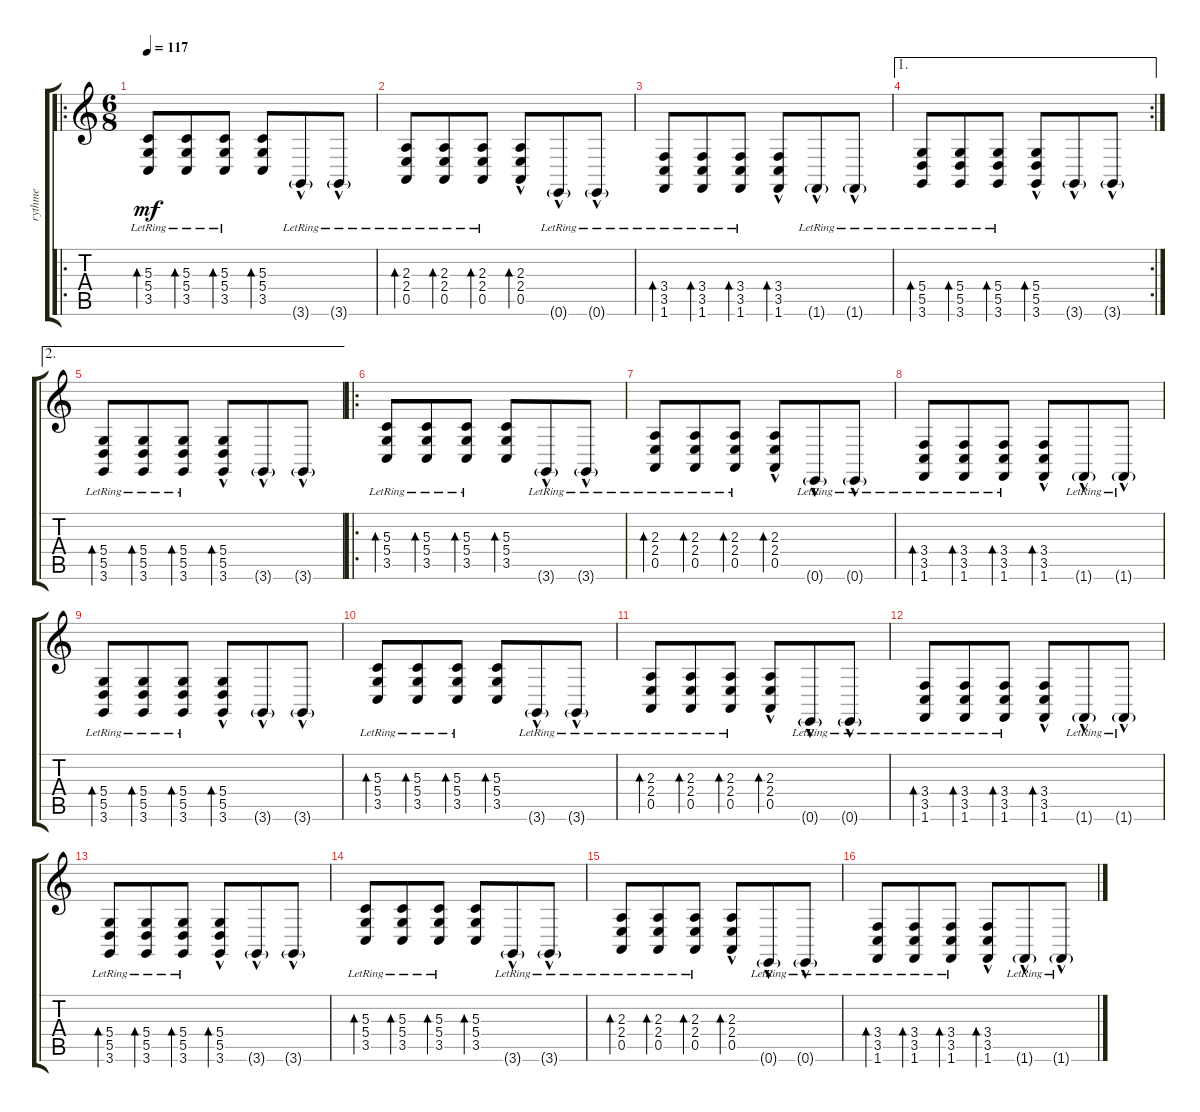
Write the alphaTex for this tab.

\track ("rythme" "rythme") {instrument fx4atmosphere}
\staff {score tabs}
\tuning (E4 B3 G3 D3 A2 E2) {hide}
\ro
\ts (6 8)
\tempo 117
\clef g2
\ks c
(5.3{lr} 5.4{lr} 3.5{lr}).8{bd 60 dy mf volume 13 instrument fx4atmosphere} (5.3{lr} 5.4{lr} 3.5{lr}).8{bd 60} (5.3{lr} 5.4{lr} 3.5{lr}).8{bd 60} (5.3 5.4 3.5).8{bd 60} 3.6{g hac lr}.8 3.6{g hac lr}.8 |
(2.3{lr} 2.4{lr} 0.5{lr}).8{bd 60} (2.3{lr} 2.4{lr} 0.5{lr}).8{bd 60} (2.3{lr} 2.4{lr} 0.5{lr}).8{bd 60} (2.3 2.4 0.5{hac}).8{bd 60} 0.6{g hac lr}.8 0.6{g hac lr}.8 |
(3.4{lr} 3.5{lr} 1.6{lr}).8{bd 60} (3.4{lr} 3.5{lr} 1.6{lr}).8{bd 60} (3.4{lr} 3.5{lr} 1.6{lr}).8{bd 60} (3.4 3.5{hac} 1.6).8{bd 60} 1.6{g hac lr}.8 1.6{g hac lr}.8 |
\ae 1
\rc 2
(5.4{lr} 5.5{lr} 3.6{lr}).8{bd 60} (5.4{lr} 5.5{lr} 3.6{lr}).8{bd 60} (5.4{lr} 5.5{lr} 3.6{lr}).8{bd 60} (5.4 5.5{hac} 3.6).8{bd 60} 3.6{g hac}.8 3.6{g hac}.8 |
\ae 2
(5.4{lr} 5.5{lr} 3.6{lr}).8{bd 60} (5.4{lr} 5.5{lr} 3.6{lr}).8{bd 60} (5.4{lr} 5.5{lr} 3.6{lr}).8{bd 60} (5.4 5.5{hac} 3.6).8{bd 60} 3.6{g hac}.8 3.6{g hac}.8 |
\ro
(5.3{lr} 5.4{lr} 3.5{lr}).8{bd 60} (5.3{lr} 5.4{lr} 3.5{lr}).8{bd 60} (5.3{lr} 5.4{lr} 3.5{lr}).8{bd 60} (5.3 5.4 3.5).8{bd 60} 3.6{g hac lr}.8 3.6{g hac lr}.8 |
(2.3{lr} 2.4{lr} 0.5{lr}).8{bd 60} (2.3{lr} 2.4{lr} 0.5{lr}).8{bd 60} (2.3{lr} 2.4{lr} 0.5{lr}).8{bd 60} (2.3 2.4 0.5{hac}).8{bd 60} 0.6{g hac lr}.8 0.6{g hac lr}.8 |
(3.4{lr} 3.5{lr} 1.6{lr}).8{bd 60} (3.4{lr} 3.5{lr} 1.6{lr}).8{bd 60} (3.4{lr} 3.5{lr} 1.6{lr}).8{bd 60} (3.4 3.5{hac} 1.6).8{bd 60} 1.6{g hac lr}.8 1.6{g hac lr}.8 |
(5.4{lr} 5.5{lr} 3.6{lr}).8{bd 60} (5.4{lr} 5.5{lr} 3.6{lr}).8{bd 60} (5.4{lr} 5.5{lr} 3.6{lr}).8{bd 60} (5.4 5.5{hac} 3.6).8{bd 60} 3.6{g hac}.8 3.6{g hac}.8 |
(5.3{lr} 5.4{lr} 3.5{lr}).8{bd 60} (5.3{lr} 5.4{lr} 3.5{lr}).8{bd 60} (5.3{lr} 5.4{lr} 3.5{lr}).8{bd 60} (5.3 5.4 3.5).8{bd 60} 3.6{g hac lr}.8 3.6{g hac lr}.8 |
(2.3{lr} 2.4{lr} 0.5{lr}).8{bd 60} (2.3{lr} 2.4{lr} 0.5{lr}).8{bd 60} (2.3{lr} 2.4{lr} 0.5{lr}).8{bd 60} (2.3 2.4 0.5{hac}).8{bd 60} 0.6{g hac lr}.8 0.6{g hac lr}.8 |
(3.4{lr} 3.5{lr} 1.6{lr}).8{bd 60} (3.4{lr} 3.5{lr} 1.6{lr}).8{bd 60} (3.4{lr} 3.5{lr} 1.6{lr}).8{bd 60} (3.4 3.5{hac} 1.6).8{bd 60} 1.6{g hac lr}.8 1.6{g hac lr}.8 |
(5.4{lr} 5.5{lr} 3.6{lr}).8{bd 60} (5.4{lr} 5.5{lr} 3.6{lr}).8{bd 60} (5.4{lr} 5.5{lr} 3.6{lr}).8{bd 60} (5.4 5.5{hac} 3.6).8{bd 60} 3.6{g hac}.8 3.6{g hac}.8 |
(5.3{lr} 5.4{lr} 3.5{lr}).8{bd 60} (5.3{lr} 5.4{lr} 3.5{lr}).8{bd 60} (5.3{lr} 5.4{lr} 3.5{lr}).8{bd 60} (5.3 5.4 3.5).8{bd 60} 3.6{g hac lr}.8 3.6{g hac lr}.8 |
(2.3{lr} 2.4{lr} 0.5{lr}).8{bd 60} (2.3{lr} 2.4{lr} 0.5{lr}).8{bd 60} (2.3{lr} 2.4{lr} 0.5{lr}).8{bd 60} (2.3 2.4 0.5{hac}).8{bd 60} 0.6{g hac lr}.8 0.6{g hac lr}.8 |
(3.4{lr} 3.5{lr} 1.6{lr}).8{bd 60} (3.4{lr} 3.5{lr} 1.6{lr}).8{bd 60} (3.4{lr} 3.5{lr} 1.6{lr}).8{bd 60} (3.4 3.5{hac} 1.6).8{bd 60} 1.6{g hac lr}.8 1.6{g hac lr}.8
